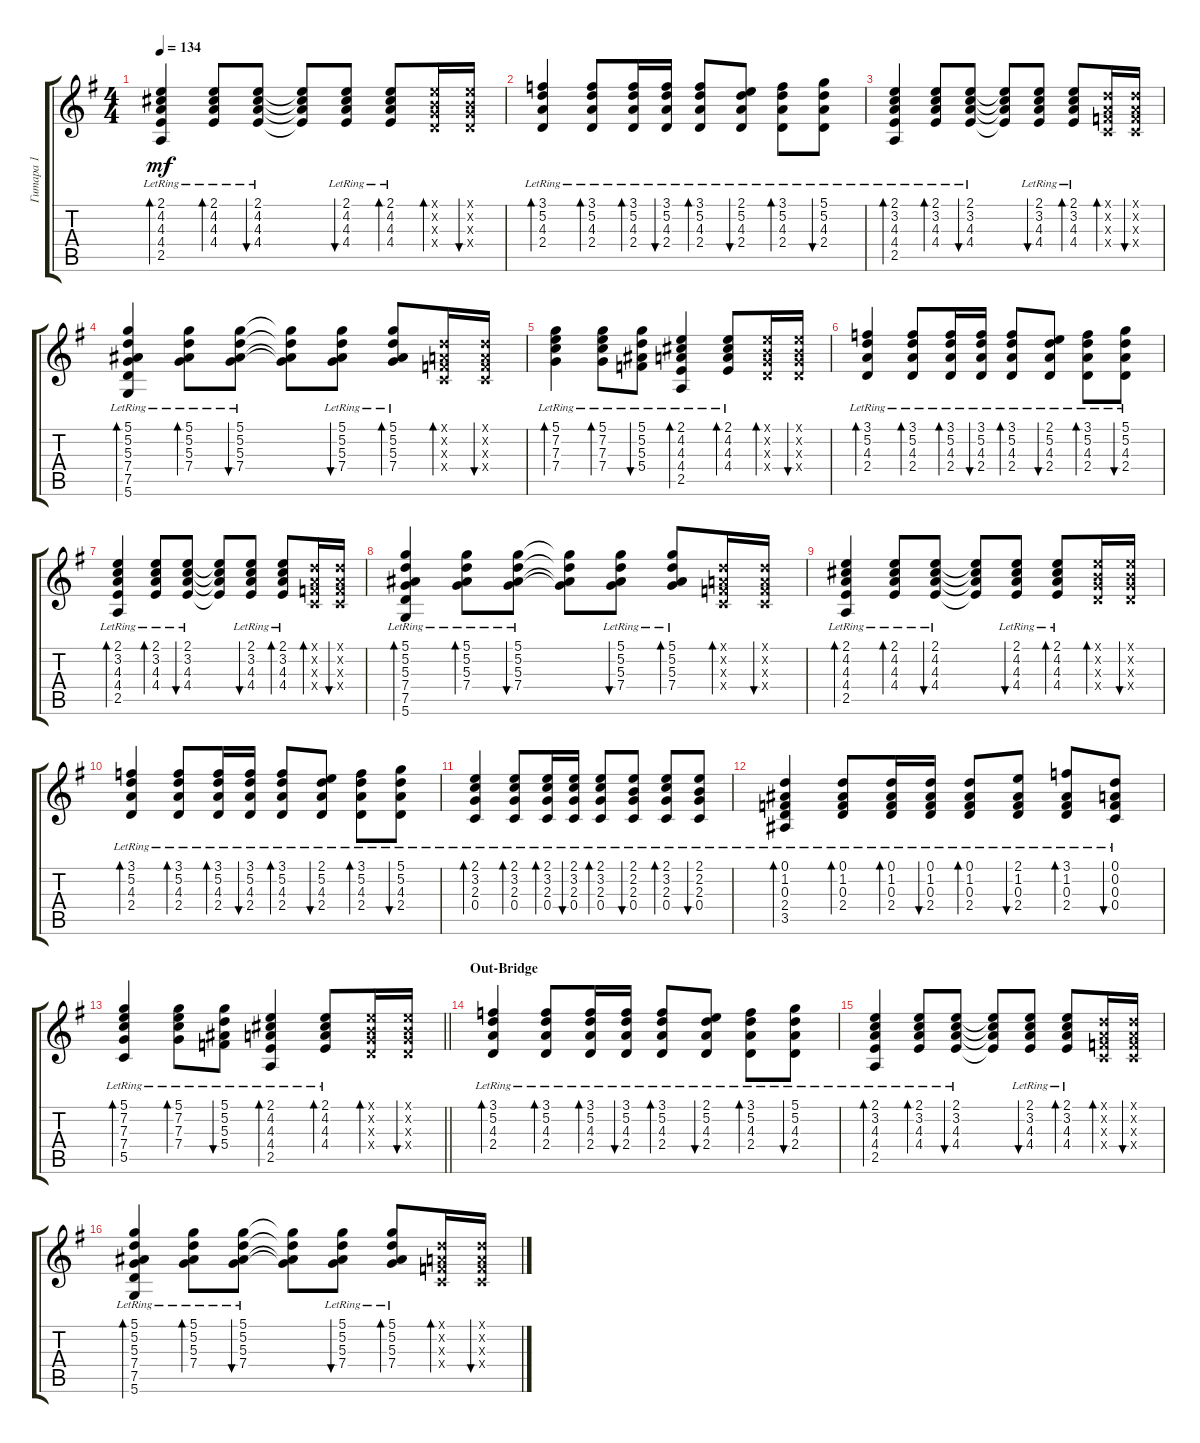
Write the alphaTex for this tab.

\track ("Гитара 1" "Гитара 1") {instrument acousticguitarsteel}
\staff {score tabs}
\tuning (D4 A3 F3 C3 G2 D2) {hide}
\ts (4 4)
\tempo 134
\clef g2
\ks eminor
(2.1{lr} 4.2{lr} 4.3{lr} 4.4{lr} 2.5{lr}).4{bd 60 dy mf} (2.1{lr} 4.2{lr} 4.3{lr} 4.4{lr}).8{bd 60} (2.1{lr} 4.2{lr} 4.3{lr} 4.4{lr}).8{bu 60} (2.1{t} 4.2{t} 4.3{t} 4.4{t}).8 (2.1{lr} 4.2{lr} 4.3{lr} 4.4{lr}).8{bu 60} (2.1{lr} 4.2{lr} 4.3{lr} 4.4{lr}).8{bd 60} (2.1{x} 2.2{x} 2.3{x} 2.4{x}).16{bd 60} (2.1{x} 2.2{x} 2.3{x} 2.4{x}).16{bu 60} |
(3.1{lr} 5.2{lr} 4.3{lr} 2.4{lr}).4{bd 60} (3.1{lr} 5.2{lr} 4.3{lr} 2.4{lr}).8{bd 60} (3.1{lr} 5.2{lr} 4.3{lr} 2.4{lr}).16{bd 60} (3.1{lr} 5.2{lr} 4.3{lr} 2.4{lr}).16{bu 60} (3.1{lr} 5.2{lr} 4.3{lr} 2.4{lr}).8{bd 60} (2.1{lr} 5.2{lr} 4.3{lr} 2.4{lr}).8{bu 60} (3.1{lr} 5.2{lr} 4.3{lr} 2.4{lr}).8{bd 60} (5.1{lr} 5.2{lr} 4.3{lr} 2.4{lr}).8{bu 60} |
(2.1{lr} 3.2{lr} 4.3{lr} 4.4{lr} 2.5{lr}).4{bd 60} (2.1{lr} 3.2{lr} 4.3{lr} 4.4{lr}).8{bd 60} (2.1{lr} 3.2{lr} 4.3{lr} 4.4{lr}).8{bu 60} (2.1{t} 3.2{t} 4.3{t} 4.4{t}).8 (2.1{lr} 3.2{lr} 4.3{lr} 4.4{lr}).8{bu 60} (2.1{lr} 3.2{lr} 4.3{lr} 4.4{lr}).8{bd 60} (0.1{x} 0.2{x} 0.3{x} 0.4{x}).16{bd 60} (0.1{x} 0.2{x} 0.3{x} 0.4{x}).16{bu 60} |
(5.1{lr} 5.2{lr} 5.3{lr} 7.4{lr} 7.5{lr} 5.6{lr}).4{bd 60} (5.1{lr} 5.2{lr} 5.3{lr} 7.4{lr}).8{bd 60} (5.1{lr} 5.2{lr} 5.3{lr} 7.4{lr}).8{bu 60} (5.1{t} 5.2{t} 5.3{t} 7.4{t}).8 (5.1{lr} 5.2{lr} 5.3{lr} 7.4{lr}).8{bu 60} (5.1{lr} 5.2{lr} 5.3{lr} 7.4{lr}).8{bd 60} (0.1{x} 0.2{x} 0.3{x} 0.4{x}).16{bd 60} (0.1{x} 0.2{x} 0.3{x} 0.4{x}).16{bu 60} |
(5.1{lr} 7.2{lr} 7.3{lr} 7.4{lr}).4{bd 60} (5.1{lr} 7.2{lr} 7.3{lr} 7.4{lr}).8{bd 60} (5.1{lr} 5.2{lr} 5.3{lr} 5.4{lr}).8{bu 60} (2.1{lr} 4.2{lr} 4.3{lr} 4.4{lr} 2.5{lr}).4{bd 60} (2.1{lr} 4.2{lr} 4.3{lr} 4.4{lr}).8{bd 60} (2.1{x} 2.2{x} 2.3{x} 2.4{x}).16{bd 60} (2.1{x} 2.2{x} 2.3{x} 2.4{x}).16{bu 60} |
(3.1{lr} 5.2{lr} 4.3{lr} 2.4{lr}).4{bd 60} (3.1{lr} 5.2{lr} 4.3{lr} 2.4{lr}).8{bd 60} (3.1{lr} 5.2{lr} 4.3{lr} 2.4{lr}).16{bd 60} (3.1{lr} 5.2{lr} 4.3{lr} 2.4{lr}).16{bu 60} (3.1{lr} 5.2{lr} 4.3{lr} 2.4{lr}).8{bd 60} (2.1{lr} 5.2{lr} 4.3{lr} 2.4{lr}).8{bu 60} (3.1{lr} 5.2{lr} 4.3{lr} 2.4{lr}).8{bd 60} (5.1{lr} 5.2{lr} 4.3{lr} 2.4{lr}).8{bu 60} |
(2.1{lr} 3.2{lr} 4.3{lr} 4.4{lr} 2.5{lr}).4{bd 60} (2.1{lr} 3.2{lr} 4.3{lr} 4.4{lr}).8{bd 60} (2.1{lr} 3.2{lr} 4.3{lr} 4.4{lr}).8{bu 60} (2.1{t} 3.2{t} 4.3{t} 4.4{t}).8 (2.1{lr} 3.2{lr} 4.3{lr} 4.4{lr}).8{bu 60} (2.1{lr} 3.2{lr} 4.3{lr} 4.4{lr}).8{bd 60} (0.1{x} 0.2{x} 0.3{x} 0.4{x}).16{bd 60} (0.1{x} 0.2{x} 0.3{x} 0.4{x}).16{bu 60} |
(5.1{lr} 5.2{lr} 5.3{lr} 7.4{lr} 7.5{lr} 5.6{lr}).4{bd 60} (5.1{lr} 5.2{lr} 5.3{lr} 7.4{lr}).8{bd 60} (5.1{lr} 5.2{lr} 5.3{lr} 7.4{lr}).8{bu 60} (5.1{t} 5.2{t} 5.3{t} 7.4{t}).8 (5.1{lr} 5.2{lr} 5.3{lr} 7.4{lr}).8{bu 60} (5.1{lr} 5.2{lr} 5.3{lr} 7.4{lr}).8{bd 60} (0.1{x} 0.2{x} 0.3{x} 0.4{x}).16{bd 60} (0.1{x} 0.2{x} 0.3{x} 0.4{x}).16{bu 60} |
(2.1{lr} 4.2{lr} 4.3{lr} 4.4{lr} 2.5{lr}).4{bd 60} (2.1{lr} 4.2{lr} 4.3{lr} 4.4{lr}).8{bd 60} (2.1{lr} 4.2{lr} 4.3{lr} 4.4{lr}).8{bu 60} (2.1{t} 4.2{t} 4.3{t} 4.4{t}).8 (2.1{lr} 4.2{lr} 4.3{lr} 4.4{lr}).8{bu 60} (2.1{lr} 4.2{lr} 4.3{lr} 4.4{lr}).8{bd 60} (2.1{x} 2.2{x} 2.3{x} 2.4{x}).16{bd 60} (2.1{x} 2.2{x} 2.3{x} 2.4{x}).16{bu 60} |
(3.1{lr} 5.2{lr} 4.3{lr} 2.4{lr}).4{bd 60} (3.1{lr} 5.2{lr} 4.3{lr} 2.4{lr}).8{bd 60} (3.1{lr} 5.2{lr} 4.3{lr} 2.4{lr}).16{bd 60} (3.1{lr} 5.2{lr} 4.3{lr} 2.4{lr}).16{bu 60} (3.1{lr} 5.2{lr} 4.3{lr} 2.4{lr}).8{bd 60} (2.1{lr} 5.2{lr} 4.3{lr} 2.4{lr}).8{bu 60} (3.1{lr} 5.2{lr} 4.3{lr} 2.4{lr}).8{bd 60} (5.1{lr} 5.2{lr} 4.3{lr} 2.4{lr}).8{bu 60} |
(2.1{lr} 3.2{lr} 2.3{lr} 0.4{lr}).4{bd 60} (2.1{lr} 3.2{lr} 2.3{lr} 0.4{lr}).8{bd 60} (2.1{lr} 3.2{lr} 2.3{lr} 0.4{lr}).16{bd 60} (2.1{lr} 3.2{lr} 2.3{lr} 0.4{lr}).16{bu 60} (2.1{lr} 3.2{lr} 2.3{lr} 0.4{lr}).8{bd 60} (2.1{lr} 2.2{lr} 2.3{lr} 0.4{lr}).8{bu 60} (2.1{lr} 3.2{lr} 2.3{lr} 0.4{lr}).8{bd 60} (2.1{lr} 2.2{lr} 2.3{lr} 0.4{lr}).8{bu 60} |
(0.1{lr} 1.2{lr} 0.3{lr} 2.4{lr} 3.5{lr}).4{bd 60} (0.1{lr} 1.2{lr} 0.3{lr} 2.4{lr}).8{bd 60} (0.1{lr} 1.2{lr} 0.3{lr} 2.4{lr}).16{bd 60} (0.1{lr} 1.2{lr} 0.3{lr} 2.4{lr}).16{bu 60} (0.1{lr} 1.2{lr} 0.3{lr} 2.4{lr}).8{bd 60} (2.1{lr} 1.2{lr} 0.3{lr} 2.4{lr}).8{bu 60} (3.1{lr} 1.2{lr} 0.3{lr} 2.4{lr}).8{bd 60} (0.1{lr} 0.2{lr} 0.3{lr} 0.4{lr}).8{bu 60} |
\barLineRight lightlight
(5.1{lr} 7.2{lr} 7.3{lr} 7.4{lr} 5.5{lr}).4{bd 60} (5.1{lr} 7.2{lr} 7.3{lr} 7.4{lr}).8{bd 60} (5.1 5.2{lr} 5.3 5.4{lr}).8{bu 60} (2.1{lr} 4.2{lr} 4.3{lr} 4.4{lr} 2.5{lr}).4{bd 60} (2.1{lr} 4.2{lr} 4.3{lr} 4.4{lr}).8{bd 60} (2.1{x} 2.2{x} 2.3{x} 2.4{x}).16{bd 60} (2.1{x} 2.2{x} 2.3{x} 2.4{x}).16{bu 60} |
\section ("" "Out-Bridge")
(3.1{lr} 5.2{lr} 4.3{lr} 2.4{lr}).4{bd 60} (3.1{lr} 5.2{lr} 4.3{lr} 2.4{lr}).8{bd 60} (3.1{lr} 5.2{lr} 4.3{lr} 2.4{lr}).16{bd 60} (3.1{lr} 5.2{lr} 4.3{lr} 2.4{lr}).16{bu 60} (3.1{lr} 5.2{lr} 4.3{lr} 2.4{lr}).8{bd 60} (2.1{lr} 5.2{lr} 4.3{lr} 2.4{lr}).8{bu 60} (3.1{lr} 5.2{lr} 4.3{lr} 2.4{lr}).8{bd 60} (5.1{lr} 5.2{lr} 4.3{lr} 2.4{lr}).8{bu 60} |
(2.1{lr} 3.2{lr} 4.3{lr} 4.4{lr} 2.5{lr}).4{bd 60} (2.1{lr} 3.2{lr} 4.3{lr} 4.4{lr}).8{bd 60} (2.1{lr} 3.2{lr} 4.3{lr} 4.4{lr}).8{bu 60} (2.1{t} 3.2{t} 4.3{t} 4.4{t}).8 (2.1{lr} 3.2{lr} 4.3{lr} 4.4{lr}).8{bu 60} (2.1{lr} 3.2{lr} 4.3{lr} 4.4{lr}).8{bd 60} (0.1{x} 0.2{x} 0.3{x} 0.4{x}).16{bd 60} (0.1{x} 0.2{x} 0.3{x} 0.4{x}).16{bu 60} |
(5.1{lr} 5.2{lr} 5.3{lr} 7.4{lr} 7.5{lr} 5.6{lr}).4{bd 60} (5.1{lr} 5.2{lr} 5.3{lr} 7.4{lr}).8{bd 60} (5.1{lr} 5.2{lr} 5.3{lr} 7.4{lr}).8{bu 60} (5.1{t} 5.2{t} 5.3{t} 7.4{t}).8 (5.1{lr} 5.2{lr} 5.3{lr} 7.4{lr}).8{bu 60} (5.1{lr} 5.2{lr} 5.3{lr} 7.4{lr}).8{bd 60} (0.1{x} 0.2{x} 0.3{x} 0.4{x}).16{bd 60} (0.1{x} 0.2{x} 0.3{x} 0.4{x}).16{bu 60}
